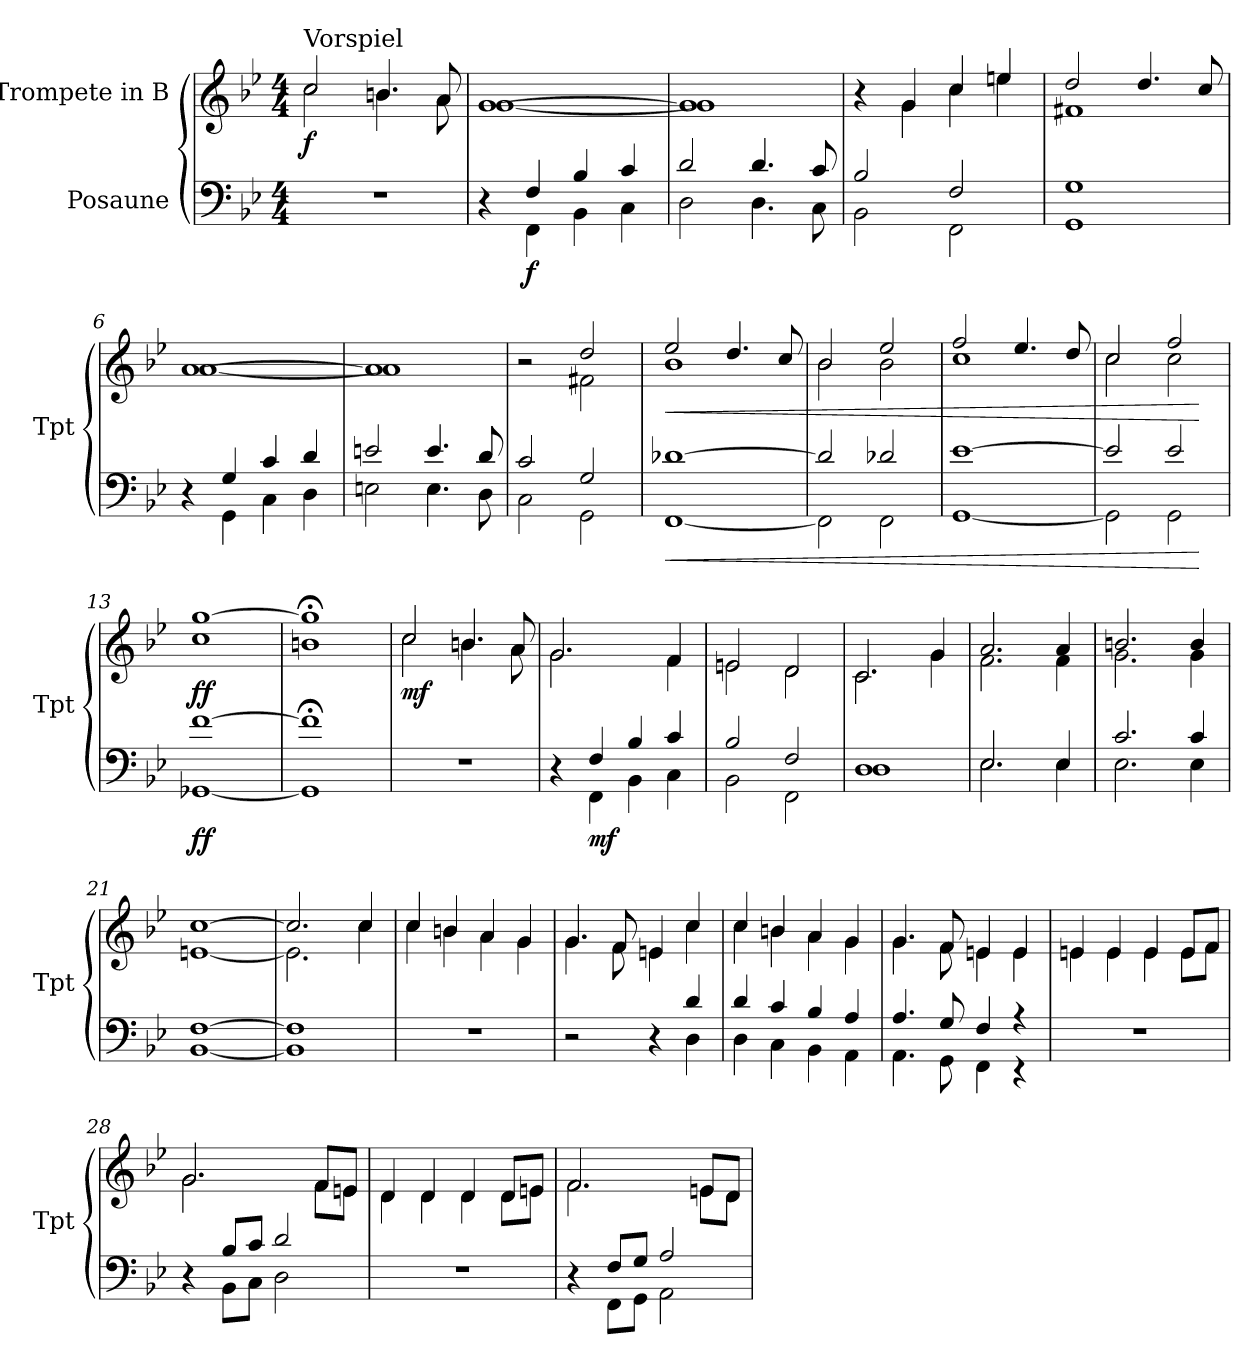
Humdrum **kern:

**kern	**dynam	**kern	**dynam
*part2	*part2	*part1	*part1
*staff2	*staff2	*staff1	*staff1
*I"Posaune	*	*I"Trompete in B	*
*	*	*I'Tpt	*
*clefF4	*	*clefG2	*
*	*	*ITrd1c2	*
*k[b-e-]	*	*k[b-e-a-d-]	*
*M4/4	*	*M4/4	*
*MM160	*	*MM160	*
=1	=1	=1	=1
*	*	*^	*
!	!	!LO:TX:t=Vorspiel	!	!
!	!	!	!	!LO:DY:b
1r	.	2b-/	2b-\	f
.	.	4.an/	4.a\	.
.	.	8g/	8g\	.
=2	=2	=2	=2	=2
*^	*	*	*	*
4r	4ryy	.	[1f	[1f	.
!	!	!LO:DY:b	!	!	!
4F/	4FF\	f	.	.	.
4B-/	4BB-\	.	.	.	.
4c/	4C\	.	.	.	.
=3	=3	=3	=3	=3	=3
2d/	2D\	.	1f]	1f]	.
4.d/	4.D\	.	.	.	.
8c/	8C\	.	.	.	.
=4	=4	=4	=4	=4	=4
2B-/	2BB-\	.	4r	4ryy	.
.	.	.	4f/	4f\	.
2F/	2FF\	.	4b-/	4b-\	.
.	.	.	4ddn/	4dd\	.
=5	=5	=5	=5	=5	=5
1G	1GG	.	2cc/	1en	.
.	.	.	4.cc/	.	.
.	.	.	8b-/	.	.
=6	=6	=6	=6	=6	=6
4r	4ryy	.	[1g	[1g	.
4G/	4GG\	.	.	.	.
4c/	4C\	.	.	.	.
4d/	4D\	.	.	.	.
=7	=7	=7	=7	=7	=7
2en/	2En\	.	1g]	1g]	.
4.e/	4.E\	.	.	.	.
8d/	8D\	.	.	.	.
=8	=8	=8	=8	=8	=8
2c/	2C\	.	2r	2ryy	.
2G/	2GG\	.	2cc/	2en\	.
=9	=9	=9	=9	=9	=9
!	!	!LO:HP:b	!	!	!LO:HP:b
[1d-X	[1FF	<	2dd-/	1a-	<
.	.	.	4.cc/	.	.
.	.	.	8b-/	.	.
!!LO:LB:g=z	!!
=10	=10	=10	=10	=10	=10
2d-/]	2FF\]	.	2a-/	2a-\	.
2d-X/	2FF\	.	2dd-/	2a-\	.
=11	=11	=11	=11	=11	=11
[1e-	[1GG	.	2ee-/	1b-	.
.	.	.	4.dd-/	.	.
.	.	.	8cc/	.	.
=12	=12	=12	=12	=12	=12
2e-/]	2GG\]	.	2b-/	2b-\	.
2e-/	2GG\	.	2ee-/	2b-\	.
*v	*v	*	*	*	*
*	*	*v	*v	*
.	[	.	[
=13	=13	=13	=13
*^	*	*^	*
!	!	!LO:DY:b	!	!	!LO:DY:b
[1f	[1GG-X	ff	[1ff	1b-	ff
=14	=14	=14	=14	=14	=14
1f;<]	1GG-]	.	1ff;<]	1an	.
=15	=15	=15	=15	=15	=15
!	!	!	!	!	!LO:DY:b
*v	*v	*	*	*	*
1r	.	2b-/	2b-\	mf
.	.	4.an/	4.a\	.
.	.	8g/	8g\	.
=16	=16	=16	=16	=16
*^	*	*	*	*
4r	4ryy	.	2.f/	2.f\	.
!	!	!LO:DY:b	!	!	!
4F/	4FF\	mf	.	.	.
4B-/	4BB-\	.	.	.	.
4c/	4C\	.	4e-/	4e-\	.
=17	=17	=17	=17	=17	=17
2B-/	2BB-\	.	2dn/	2d\	.
2F/	2FF\	.	2c/	2c\	.
=18	=18	=18	=18	=18	=18
1D	1D	.	2.B-/	2.B-\	.
.	.	.	4f/	4f\	.
=19	=19	=19	=19	=19	=19
2.E-/	2.E-\	.	2.g/	2.e-\	.
4E-/	4E-\	.	4g/	4e-\	.
=20	=20	=20	=20	=20	=20
2.c/	2.E-\	.	2.an/	2.f\	.
4c/	4E-\	.	4a/	4f\	.
=21	=21	=21	=21	=21	=21
[1F	[1BB-	.	[1b-	[1dn	.
!!LO:LB:g=z	!!
=22	=22	=22	=22	=22	=22
1F]	1BB-]	.	2.b-/]	2.d\]	.
.	.	.	4b-/	4b-\	.
*v	*v	*	*	*	*
=23	=23	=23	=23	=23
1r	.	4b-/	4b-\	.
.	.	4an/	4a\	.
.	.	4g/	4g\	.
.	.	4f/	4f\	.
=24	=24	=24	=24	=24
*^	*	*	*	*
2r	2.ryy	.	4.f/	4.f\	.
.	.	.	8e-/	8e-\	.
4r	.	.	4dn/	4d\	.
4d/	4D\	.	4b-/	4b-\	.
=25	=25	=25	=25	=25	=25
4d/	4D\	.	4b-/	4b-\	.
4c/	4C\	.	4an/	4a\	.
4B-/	4BB-\	.	4g/	4g\	.
4A/	4AA\	.	4f/	4f\	.
=26	=26	=26	=26	=26	=26
4.A/	4.AA\	.	4.f/	4.f\	.
8G/	8GG\	.	8e-/	8e-\	.
4F/	4FF\	.	4dn/	4d\	.
4r	4r	.	4d/	4d\	.
*v	*v	*	*	*	*
=27	=27	=27	=27	=27
1r	.	4dn/	4d\	.
.	.	4d/	4d\	.
.	.	4d/	4d\	.
.	.	8d/L	8d\L	.
.	.	8e-/J	8e-\J	.
=28	=28	=28	=28	=28
*^	*	*	*	*
4r	4ryy	.	2.f/	2.f\	.
8B-/L	8BB-\L	.	.	.	.
8c/J	8C\J	.	.	.	.
2d/	2D\	.	.	.	.
.	.	.	8e-/L	8e-\L	.
.	.	.	8dn/J	8d\J	.
*v	*v	*	*	*	*
=29	=29	=29	=29	=29
1r	.	4c/	4c\	.
.	.	4c/	4c\	.
.	.	4c/	4c\	.
.	.	8c/L	8c\L	.
.	.	8dn/J	8d\J	.
!!LO:LB:g=z	!!
=30	=30	=30	=30	=30
*^	*	*	*	*
4r	4ryy	.	2.e-/	2.e-\	.
8F/L	8FF\L	.	.	.	.
8G/J	8GG\J	.	.	.	.
2A/	2AA\	.	.	.	.
.	.	.	8dn/L	8d\L	.
.	.	.	8c/J	8c\J	.
*v	*v	*	*	*	*
*	*	*v	*v	*
=	=	=	=
*-	*-	*-	*-
